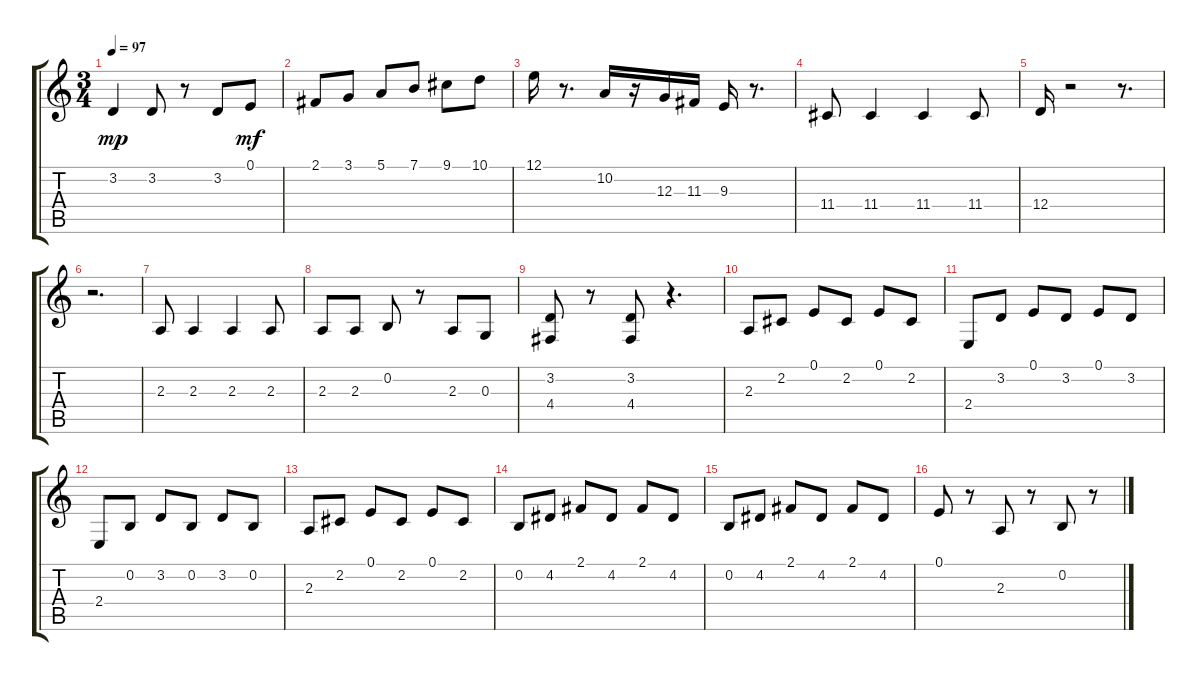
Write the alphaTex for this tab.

\track "" {instrument pizzicatostrings}
\staff {score tabs}
\tuning (E4 B3 G3 D3 A2 E2) {hide}
\ts (3 4)
\tempo 97
\clef g2
\ks c
3.2.4{dy mp} 3.2.8 r.8 3.2.8 0.1.8{dy mf} |
2.1.8 3.1.8 5.1.8 7.1.8 9.1.8 10.1.8 |
12.1.16 r.8{d} 10.2.16 r.16 12.3.16 11.3.16 9.3.16 r.8{d} |
11.4.8 11.4.4 11.4.4 11.4.8 |
12.4.16 r.2 r.8{d} |
r.2{d} |
2.3.8 2.3.4 2.3.4 2.3.8 |
2.3.8 2.3.8 0.2.8 r.8 2.3.8 0.3.8 |
(3.2 4.4).8 r.8 (3.2 4.4).8 r.4{d} |
2.3.8{instrument pizzicatostrings} 2.2.8 0.1.8 2.2.8 0.1.8 2.2.8 |
2.4.8 3.2.8 0.1.8 3.2.8 0.1.8 3.2.8 |
2.4.8 0.2.8 3.2.8 0.2.8 3.2.8 0.2.8 |
2.3.8 2.2.8 0.1.8 2.2.8 0.1.8 2.2.8 |
0.2.8 4.2.8 2.1.8 4.2.8 2.1.8 4.2.8 |
0.2.8 4.2.8 2.1.8 4.2.8 2.1.8 4.2.8 |
0.1.8 r.8 2.3.8 r.8 0.2.8 r.8
